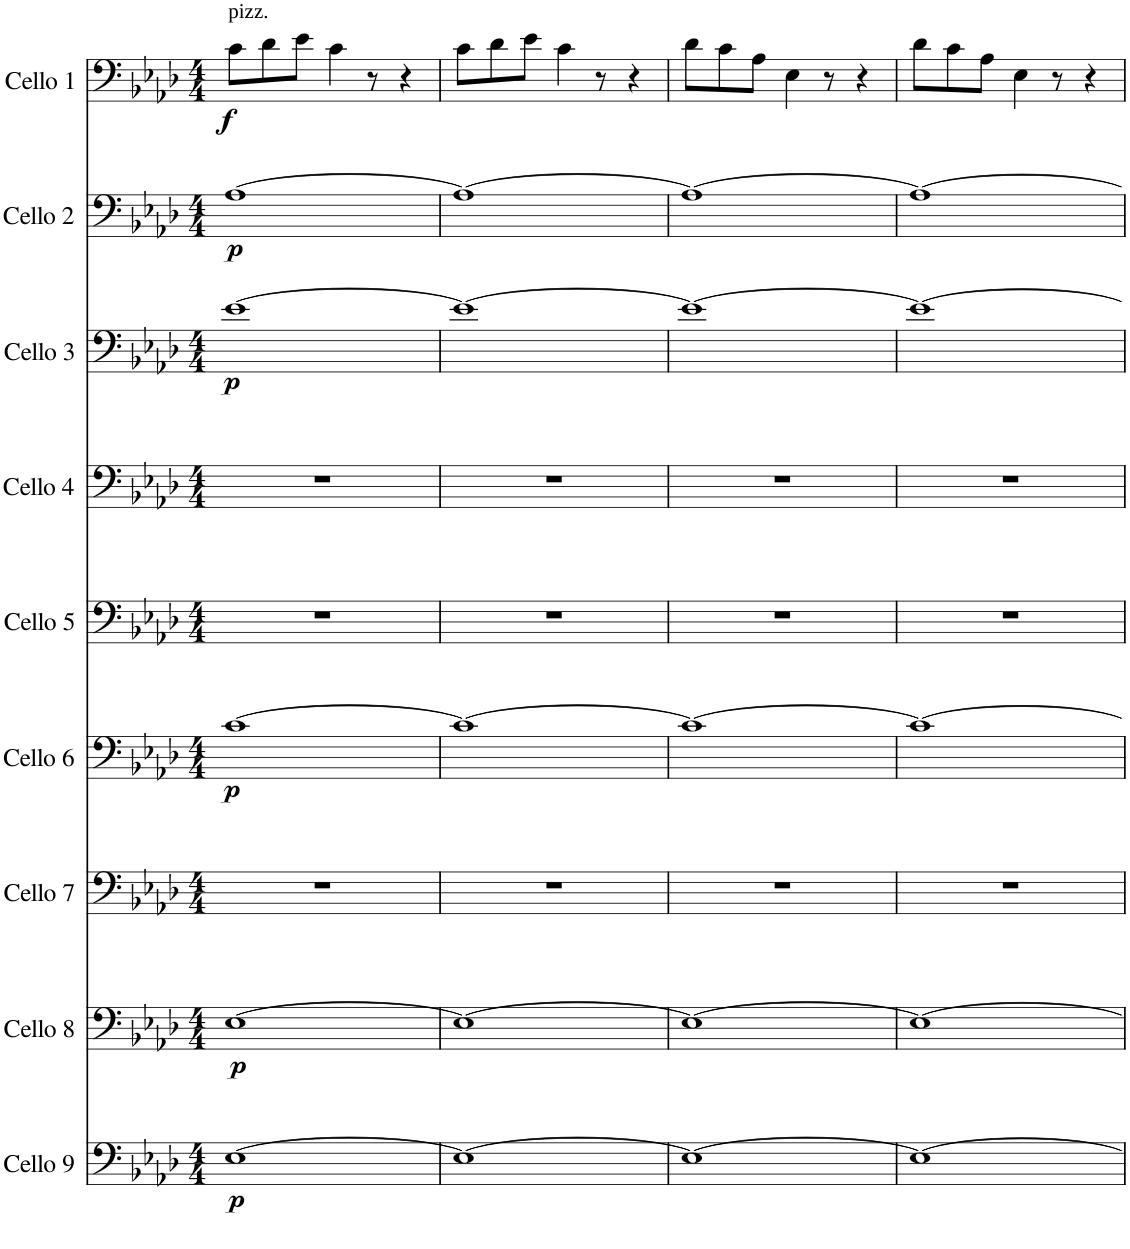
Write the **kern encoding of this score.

**kern	**dynam	**kern	**dynam	**kern	**kern	**dynam	**kern	**kern	**kern	**dynam	**kern	**dynam	**kern	**dynam
*part9	*part9	*part8	*part8	*part7	*part6	*part6	*part5	*part4	*part3	*part3	*part2	*part2	*part1	*part1
*staff9	*staff9	*staff8	*staff8	*staff7	*staff6	*staff6	*staff5	*staff4	*staff3	*staff3	*staff2	*staff2	*staff1	*staff1
*I"Cello 9	*	*I"Cello 8	*	*I"Cello 7	*I"Cello 6	*	*I"Cello 5	*I"Cello 4	*I"Cello 3	*	*I"Cello 2	*	*I"Cello 1	*
*clefF4	*	*clefF4	*	*clefF4	*clefF4	*	*clefF4	*clefF4	*clefF4	*	*clefF4	*	*clefF4	*
*k[b-e-a-d-]	*	*k[b-e-a-d-]	*	*k[b-e-a-d-]	*k[b-e-a-d-]	*	*k[b-e-a-d-]	*k[b-e-a-d-]	*k[b-e-a-d-]	*	*k[b-e-a-d-]	*	*k[b-e-a-d-]	*
*M4/4	*	*M4/4	*	*M4/4	*M4/4	*	*M4/4	*M4/4	*M4/4	*	*M4/4	*	*M4/4	*
=1	=1	=1	=1	=1	=1	=1	=1	=1	=1	=1	=1	=1	=1	=1
!	!	!	!	!	!	!	!	!	!	!	!	!	!LO:TX:a:t=pizz.	!
!	!LO:DY:b	!	!LO:DY:b	!	!	!LO:DY:b	!	!	!	!LO:DY:b	!	!LO:DY:b	!	!LO:DY:b
[1E-	p	[1E-	p	1r	[1c	p	1r	1r	[1e-	p	[1A-	p	8c\L	f
.	.	.	.	.	.	.	.	.	.	.	.	.	8d-\	.
.	.	.	.	.	.	.	.	.	.	.	.	.	8e-\J	.
.	.	.	.	.	.	.	.	.	.	.	.	.	4c\	.
.	.	.	.	.	.	.	.	.	.	.	.	.	8r	.
.	.	.	.	.	.	.	.	.	.	.	.	.	4r	.
=2	=2	=2	=2	=2	=2	=2	=2	=2	=2	=2	=2	=2	=2	=2
1E-_	.	1E-_	.	1r	1c_	.	1r	1r	1e-_	.	1A-_	.	8c\L	.
.	.	.	.	.	.	.	.	.	.	.	.	.	8d-\	.
.	.	.	.	.	.	.	.	.	.	.	.	.	8e-\J	.
.	.	.	.	.	.	.	.	.	.	.	.	.	4c\	.
.	.	.	.	.	.	.	.	.	.	.	.	.	8r	.
.	.	.	.	.	.	.	.	.	.	.	.	.	4r	.
=3	=3	=3	=3	=3	=3	=3	=3	=3	=3	=3	=3	=3	=3	=3
1E-_	.	1E-_	.	1r	1c_	.	1r	1r	1e-_	.	1A-_	.	8d-\L	.
.	.	.	.	.	.	.	.	.	.	.	.	.	8c\	.
.	.	.	.	.	.	.	.	.	.	.	.	.	8A-\J	.
.	.	.	.	.	.	.	.	.	.	.	.	.	4E-\	.
.	.	.	.	.	.	.	.	.	.	.	.	.	8r	.
.	.	.	.	.	.	.	.	.	.	.	.	.	4r	.
=4	=4	=4	=4	=4	=4	=4	=4	=4	=4	=4	=4	=4	=4	=4
1E-_	.	1E-_	.	1r	1c_	.	1r	1r	1e-_	.	1A-_	.	8d-\L	.
.	.	.	.	.	.	.	.	.	.	.	.	.	8c\	.
.	.	.	.	.	.	.	.	.	.	.	.	.	8A-\J	.
.	.	.	.	.	.	.	.	.	.	.	.	.	4E-\	.
.	.	.	.	.	.	.	.	.	.	.	.	.	8r	.
.	.	.	.	.	.	.	.	.	.	.	.	.	4r	.
=	=	=	=	=	=	=	=	=	=	=	=	=	=	=
*-	*-	*-	*-	*-	*-	*-	*-	*-	*-	*-	*-	*-	*-	*-
